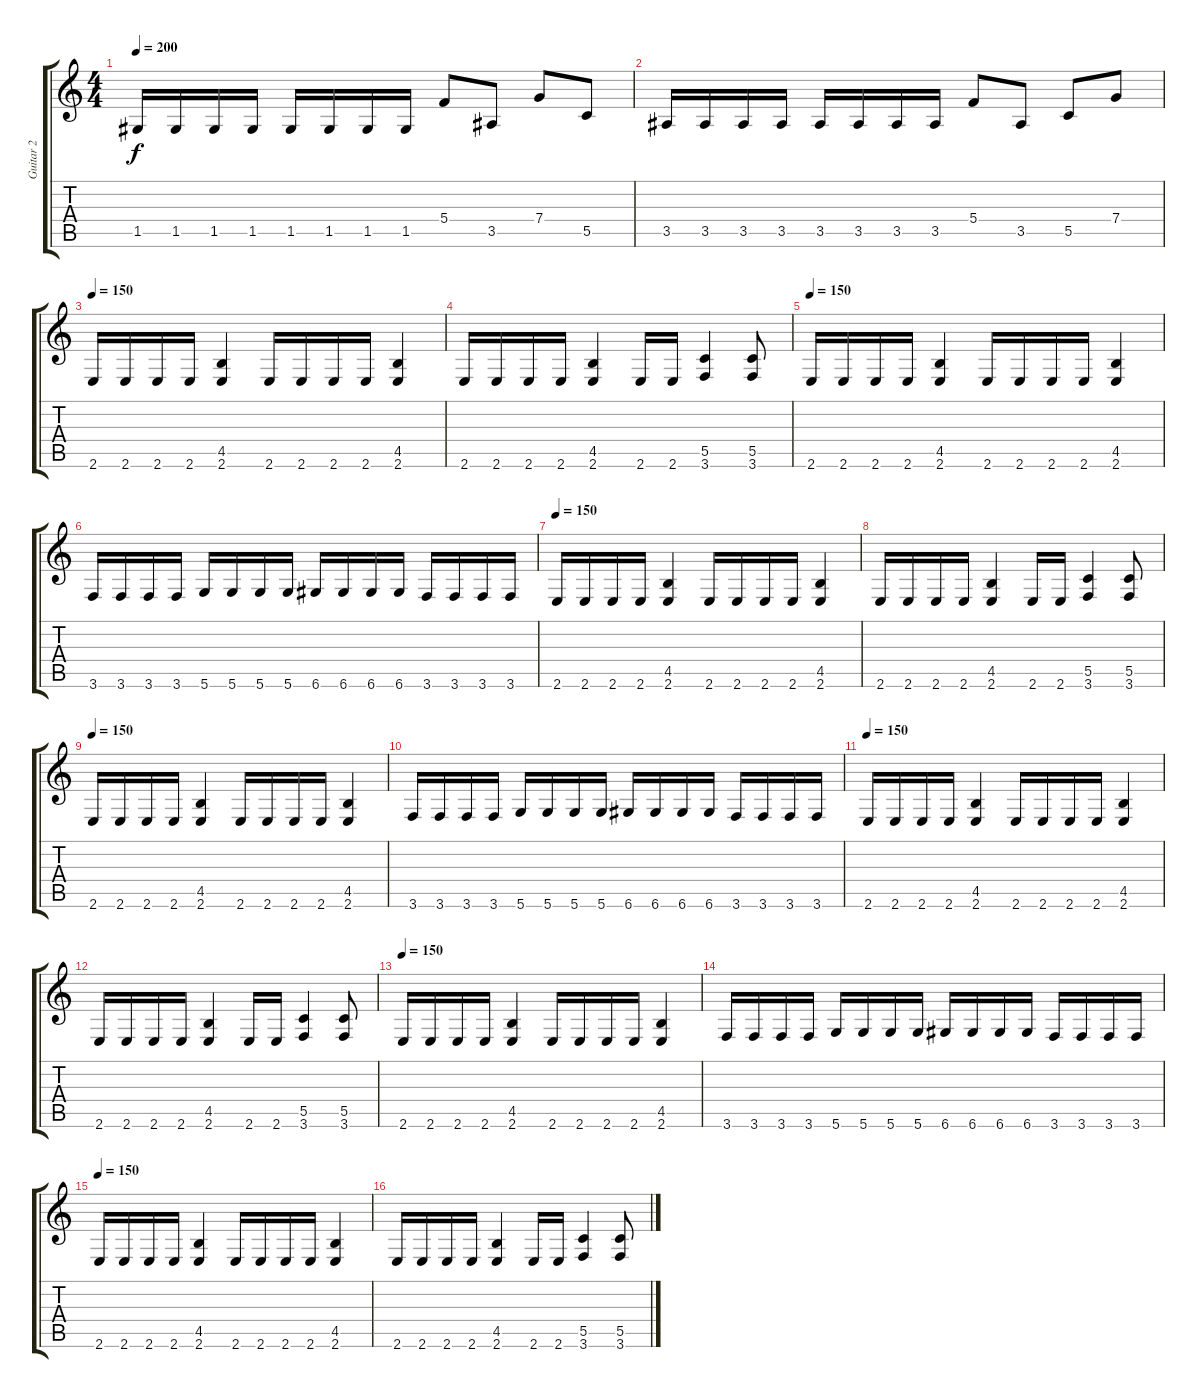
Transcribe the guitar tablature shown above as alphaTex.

\track ("Guitar 2" "Guitar 2") {instrument distortionguitar}
\staff {score tabs}
\tuning (D4 A3 F3 C3 G2 D2) {hide}
\ts (4 4)
\tempo 200
\clef g2
\ks c
1.5.16{dy f} 1.5.16 1.5.16 1.5.16 1.5.16 1.5.16 1.5.16 1.5.16 5.4.8 3.5.8 7.4.8 5.5.8 |
3.5.16 3.5.16 3.5.16 3.5.16 3.5.16 3.5.16 3.5.16 3.5.16 5.4.8 3.5.8 5.5.8 7.4.8 |
\tempo 150
2.6.16 2.6.16 2.6.16 2.6.16 (4.5 2.6).4 2.6.16 2.6.16 2.6.16 2.6.16 (4.5 2.6).4 |
2.6.16 2.6.16 2.6.16 2.6.16 (4.5 2.6).4 2.6.16 2.6.16 (5.5 3.6).4 (5.5 3.6).8 |
\tempo 150
2.6.16 2.6.16 2.6.16 2.6.16 (4.5 2.6).4 2.6.16 2.6.16 2.6.16 2.6.16 (4.5 2.6).4 |
3.6.16 3.6.16 3.6.16 3.6.16 5.6.16 5.6.16 5.6.16 5.6.16 6.6.16 6.6.16 6.6.16 6.6.16 3.6.16 3.6.16 3.6.16 3.6.16 |
\tempo 150
2.6.16 2.6.16 2.6.16 2.6.16 (4.5 2.6).4 2.6.16 2.6.16 2.6.16 2.6.16 (4.5 2.6).4 |
2.6.16 2.6.16 2.6.16 2.6.16 (4.5 2.6).4 2.6.16 2.6.16 (5.5 3.6).4 (5.5 3.6).8 |
\tempo 150
2.6.16 2.6.16 2.6.16 2.6.16 (4.5 2.6).4 2.6.16 2.6.16 2.6.16 2.6.16 (4.5 2.6).4 |
3.6.16 3.6.16 3.6.16 3.6.16 5.6.16 5.6.16 5.6.16 5.6.16 6.6.16 6.6.16 6.6.16 6.6.16 3.6.16 3.6.16 3.6.16 3.6.16 |
\tempo 150
2.6.16 2.6.16 2.6.16 2.6.16 (4.5 2.6).4 2.6.16 2.6.16 2.6.16 2.6.16 (4.5 2.6).4 |
2.6.16 2.6.16 2.6.16 2.6.16 (4.5 2.6).4 2.6.16 2.6.16 (5.5 3.6).4 (5.5 3.6).8 |
\tempo 150
2.6.16 2.6.16 2.6.16 2.6.16 (4.5 2.6).4 2.6.16 2.6.16 2.6.16 2.6.16 (4.5 2.6).4 |
3.6.16 3.6.16 3.6.16 3.6.16 5.6.16 5.6.16 5.6.16 5.6.16 6.6.16 6.6.16 6.6.16 6.6.16 3.6.16 3.6.16 3.6.16 3.6.16 |
\tempo 150
2.6.16 2.6.16 2.6.16 2.6.16 (4.5 2.6).4 2.6.16 2.6.16 2.6.16 2.6.16 (4.5 2.6).4 |
2.6.16 2.6.16 2.6.16 2.6.16 (4.5 2.6).4 2.6.16 2.6.16 (5.5 3.6).4 (5.5 3.6).8
